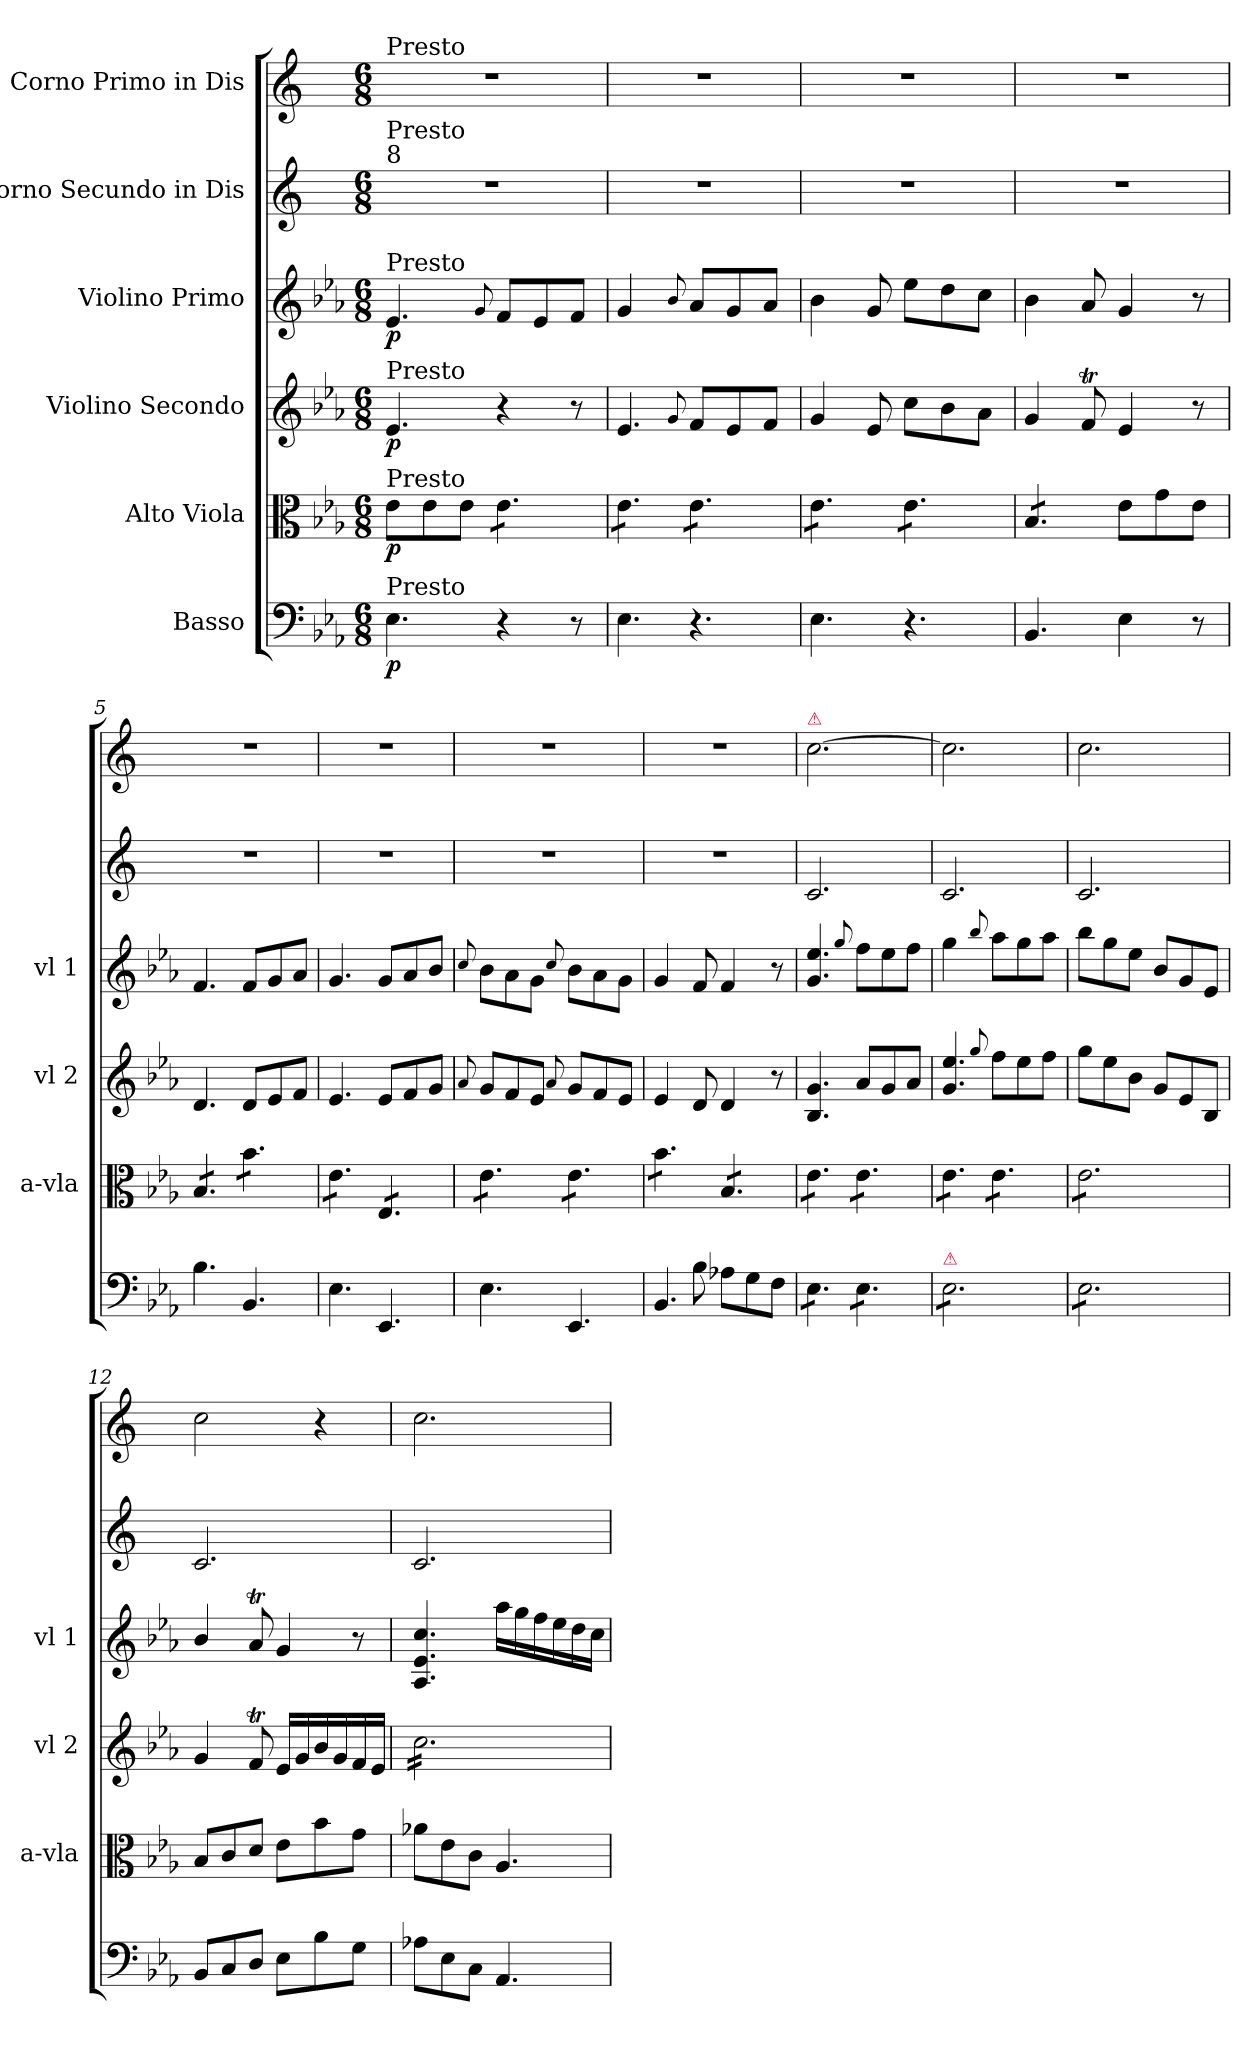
**kern	**dynam	**kern	**dynam	**kern	**dynam	**kern	**dynam	**kern	**dynam	**kern	**dynam
*part6	*part6	*part5	*part5	*part4	*part4	*part3	*part3	*part2	*part2	*part1	*part1
*staff6	*staff6	*staff5	*staff5	*staff4	*staff4	*staff3	*staff3	*staff2	*staff2	*staff1	*staff1
*I"Basso	*	*I"Alto Viola	*	*I"Violino Secondo	*	*I"Violino Primo	*	*I"Corno Secundo in Dis	*	*I"Corno Primo in Dis	*
*	*	*I'a-vla	*	*I'vl 2	*	*I'vl 1	*	*	*	*	*
*clefF4	*	*clefC3	*	*clefG2	*	*clefG2	*	*clefG2	*	*clefG2	*
*	*	*	*	*	*	*	*	*ITrd5c9	*	*ITrd5c9	*
*k[b-e-a-]	*	*k[b-e-a-]	*	*k[b-e-a-]	*	*k[b-e-a-]	*	*k[b-e-a-]	*	*k[b-e-a-]	*
*E-:	*	*E-:	*	*E-:	*	*E-:	*	*E-:	*	*E-:	*
*M6/8	*	*M6/8	*	*M6/8	*	*M6/8	*	*M6/8	*	*M6/8	*
=1	=1	=1	=1	=1	=1	=1	=1	=1	=1	=1	=1
!	!	!	!	!	!	!	!	!	!	!LO:TX:a:t=Presto	!
!	!	!	!	!	!	!	!	!LO:TX:a:t=8	!	!	!
!	!	!	!	!	!	!	!	!LO:TX:a:t=Presto	!	!	!
!	!	!	!	!	!	!LO:TX:a:t=Presto	!	!	!	!	!
!	!	!	!	!LO:TX:a:t=Presto	!	!	!	!	!	!	!
!	!	!LO:TX:a:t=Presto	!	!	!	!	!	!	!	!	!
!LO:TX:a:t=Presto	!	!	!	!	!	!	!	!	!	!	!
4.E-\	p	8e-\L	p	4.e-/	p	4.e-/	p	2.r	.	2.r	.
.	.	8e-\	.	.	.	.	.	.	.	.	.
.	.	8e-\J	.	.	.	.	.	.	.	.	.
.	.	.	.	.	.	8qqg/	.	.	.	.	.
*	*	*tremolo	*	*	*	*	*	*	*	*	*
4r	.	8e-\L	.	4r	.	8f/L	.	.	.	.	.
.	.	8e-\	.	.	.	8e-/	.	.	.	.	.
8r	.	8e-\J	.	8r	.	8f/J	.	.	.	.	.
=2	=2	=2	=2	=2	=2	=2	=2	=2	=2	=2	=2
!	!	!	!	!	!	!LO:N:vis=4	!	!	!	!	!
4.E-\	.	8e-\L	.	4.e-/	.	4.g/	.	2.r	.	2.r	.
.	.	8e-\	.	.	.	.	.	.	.	.	.
.	.	8e-\J	.	.	.	.	.	.	.	.	.
.	.	.	.	8qqg/	.	8qqb-/	.	.	.	.	.
4.r	.	8e-\L	.	8f/L	.	8a-/L	.	.	.	.	.
.	.	8e-\	.	8e-/	.	8g/	.	.	.	.	.
.	.	8e-\J	.	8f/J	.	8a-/J	.	.	.	.	.
=3	=3	=3	=3	=3	=3	=3	=3	=3	=3	=3	=3
4.E-\	.	8e-\L	.	4g/	.	4b-\	.	2.r	.	2.r	.
.	.	8e-\	.	.	.	.	.	.	.	.	.
.	.	8e-\J	.	8e-/	.	8g/	.	.	.	.	.
4.r	.	8e-\L	.	8cc\L	.	8ee-\L	.	.	.	.	.
.	.	8e-\	.	8b-\	.	8dd\	.	.	.	.	.
.	.	8e-\J	.	8a-\J	.	8cc\J	.	.	.	.	.
=4	=4	=4	=4	=4	=4	=4	=4	=4	=4	=4	=4
4.BB-/	.	8B-/L	.	4g/	.	4b-\	.	2.r	.	2.r	.
.	.	8B-/	.	.	.	.	.	.	.	.	.
.	.	8B-/J	.	8fT/	.	8a-/	.	.	.	.	.
*	*	*Xtremolo	*	*	*	*	*	*	*	*	*
4E-\	.	8e-\L	.	4e-/	.	4g/	.	.	.	.	.
.	.	8g\	.	.	.	.	.	.	.	.	.
8r	.	8e-\J	.	8r	.	8r	.	.	.	.	.
=5	=5	=5	=5	=5	=5	=5	=5	=5	=5	=5	=5
*	*	*tremolo	*	*	*	*	*	*	*	*	*
4.B-\	.	8B-/L	.	4.d/	.	4.f/	.	2.r	.	2.r	.
.	.	8B-/	.	.	.	.	.	.	.	.	.
.	.	8B-/J	.	.	.	.	.	.	.	.	.
4.BB-/	.	8b-\L	.	8d/L	.	8f/L	.	.	.	.	.
.	.	8b-\	.	8e-/	.	8g/	.	.	.	.	.
.	.	8b-\J	.	8f/J	.	8a-/J	.	.	.	.	.
=6	=6	=6	=6	=6	=6	=6	=6	=6	=6	=6	=6
4.E-\	.	8e-\L	.	4.e-/	.	4.g/	.	2.r	.	2.r	.
.	.	8e-\	.	.	.	.	.	.	.	.	.
.	.	8e-\J	.	.	.	.	.	.	.	.	.
4.EE-/	.	8E-/L	.	8e-/L	.	8g/L	.	.	.	.	.
.	.	8E-/	.	8f/	.	8a-/	.	.	.	.	.
.	.	8E-/J	.	8g/J	.	8b-/J	.	.	.	.	.
=7	=7	=7	=7	=7	=7	=7	=7	=7	=7	=7	=7
.	.	.	.	8qqa-/	.	8qqcc/	.	.	.	.	.
4.E-\	.	8e-\L	.	8g/L	.	8b-\L	.	2.r	.	2.r	.
.	.	8e-\	.	8f/	.	8a-\	.	.	.	.	.
.	.	8e-\J	.	8e-/J	.	8g\J	.	.	.	.	.
.	.	.	.	8qqa-/	.	8qqcc/	.	.	.	.	.
4.EE-/	.	8e-\L	.	8g/L	.	8b-\L	.	.	.	.	.
.	.	8e-\	.	8f/	.	8a-\	.	.	.	.	.
.	.	8e-\J	.	8e-/J	.	8g\J	.	.	.	.	.
=8	=8	=8	=8	=8	=8	=8	=8	=8	=8	=8	=8
!LO:N:vis=4.	!	!	!	!	!	!	!	!	!	!	!
4BB-/	.	8b-\L	.	4e-/	.	4g/	.	2.r	.	2.r	.
.	.	8b-\	.	.	.	.	.	.	.	.	.
8B-\	.	8b-\J	.	8d/	.	8f/	.	.	.	.	.
8A-X\L	.	8B-/L	.	4d/	.	4f/	.	.	.	.	.
8G\	.	8B-/	.	.	.	.	.	.	.	.	.
8F\J	.	8B-/J	.	8r	.	8r	.	.	.	.	.
=9	=9	=9	=9	=9	=9	=9	=9	=9	=9	=9	=9
!	!	!	!	!	!	!	!	!	!	!LO:TX:a:color=crimson:t=⚠	!
!	!LO:DY:b	!	!LO:DY:b	!	!LO:DY:b	!	!LO:DY:b	!	!LO:DY:a	!	!LO:DY:b
*tremolo	*	*	*	*	*	*	*	*	*	*	*
8E-\L	for	8e-\L	for	4.B-/ 4.g/	for	4.g/ 4.ee-/	for	2.E-/	for	[2.e-\	for
8E-\	.	8e-\	.	.	.	.	.	.	.	.	.
8E-\J	.	8e-\J	.	.	.	.	.	.	.	.	.
.	.	.	.	.	.	8qqgg/	.	.	.	.	.
8E-\L	.	8e-\L	.	8a-/L	.	8ff\L	.	.	.	.	.
8E-\	.	8e-\	.	8g/	.	8ee-\	.	.	.	.	.
8E-\J	.	8e-\J	.	8a-/J	.	8ff\J	.	.	.	.	.
=10	=10	=10	=10	=10	=10	=10	=10	=10	=10	=10	=10
!LO:TX:a:color=crimson:t=⚠	!	!	!	!	!	!	!	!	!	!	!
!	!	!	!	!	!	!LO:N:vis=4	!	!	!	!	!
8E-\L	.	8e-\L	.	4.g/ 4.ee-/	.	4.gg\	.	2.E-/	.	2.e-\]	.
8E-\	.	8e-\	.	.	.	.	.	.	.	.	.
8E-\	.	8e-\J	.	.	.	.	.	.	.	.	.
.	.	.	.	8qqgg/	.	8qqbb-/	.	.	.	.	.
8E-\	.	8e-\L	.	8ff\L	.	8aa-\L	.	.	.	.	.
8E-\	.	8e-\	.	8ee-\	.	8gg\	.	.	.	.	.
8E-\J	.	8e-\J	.	8ff\J	.	8aa-\J	.	.	.	.	.
=11	=11	=11	=11	=11	=11	=11	=11	=11	=11	=11	=11
8E-\L	.	8e-\L	.	8gg\L	.	8bb-\L	.	2.E-/	.	2.e-\	.
8E-\	.	8e-\	.	8ee-\	.	8gg\	.	.	.	.	.
8E-\	.	8e-\	.	8b-\J	.	8ee-\J	.	.	.	.	.
8E-\	.	8e-\	.	8g/L	.	8b-/L	.	.	.	.	.
8E-\	.	8e-\	.	8e-/	.	8g/	.	.	.	.	.
8E-\J	.	8e-\J	.	8B-/J	.	8e-/J	.	.	.	.	.
*	*	*Xtremolo	*	*	*	*	*	*	*	*	*
*Xtremolo	*	*	*	*	*	*	*	*	*	*	*
=12	=12	=12	=12	=12	=12	=12	=12	=12	=12	=12	=12
8BB-/L	.	8B-/L	.	4g/	.	4b-/	.	2.E-/	.	2e-\	.
8C/	.	8c/	.	.	.	.	.	.	.	.	.
8D/J	.	8d/J	.	8fT/	.	8a-T/	.	.	.	.	.
8E-\L	.	8e-\L	.	16e-/LL	.	4g/	.	.	.	.	.
.	.	.	.	16g/	.	.	.	.	.	.	.
8B-\	.	8b-\	.	16b-/	.	.	.	.	.	4r	.
.	.	.	.	16g/	.	.	.	.	.	.	.
8G\J	.	8g\J	.	16f/	.	8r	.	.	.	.	.
.	.	.	.	16e-/JJ	.	.	.	.	.	.	.
=13	=13	=13	=13	=13	=13	=13	=13	=13	=13	=13	=13
!	!	!	!	!LO:TX:a:color=crimson:t=⚠	!	!	!	!	!	!	!
*	*	*	*	*tremolo	*	*	*	*	*	*	*
8A-X\L	.	8a-X\L	.	16cc\LL	.	4.A-/ 4.e-/ 4.cc/	.	2.E-/	.	2.e-\	.
.	.	.	.	16cc\	.	.	.	.	.	.	.
8E-\	.	8e-\	.	16cc\	.	.	.	.	.	.	.
.	.	.	.	16cc\	.	.	.	.	.	.	.
8C\J	.	8c\J	.	16cc\	.	.	.	.	.	.	.
.	.	.	.	16cc\	.	.	.	.	.	.	.
4.AA-/	.	4.A-/	.	16cc\	.	16aa-\LL	.	.	.	.	.
.	.	.	.	16cc\	.	16gg\	.	.	.	.	.
.	.	.	.	16cc\	.	16ff\	.	.	.	.	.
.	.	.	.	16cc\	.	16ee-\	.	.	.	.	.
.	.	.	.	16cc\	.	16dd\	.	.	.	.	.
.	.	.	.	16cc\JJ	.	16cc\JJ	.	.	.	.	.
*	*	*	*	*Xtremolo	*	*	*	*	*	*	*
=	=	=	=	=	=	=	=	=	=	=	=
*-	*-	*-	*-	*-	*-	*-	*-	*-	*-	*-	*-
